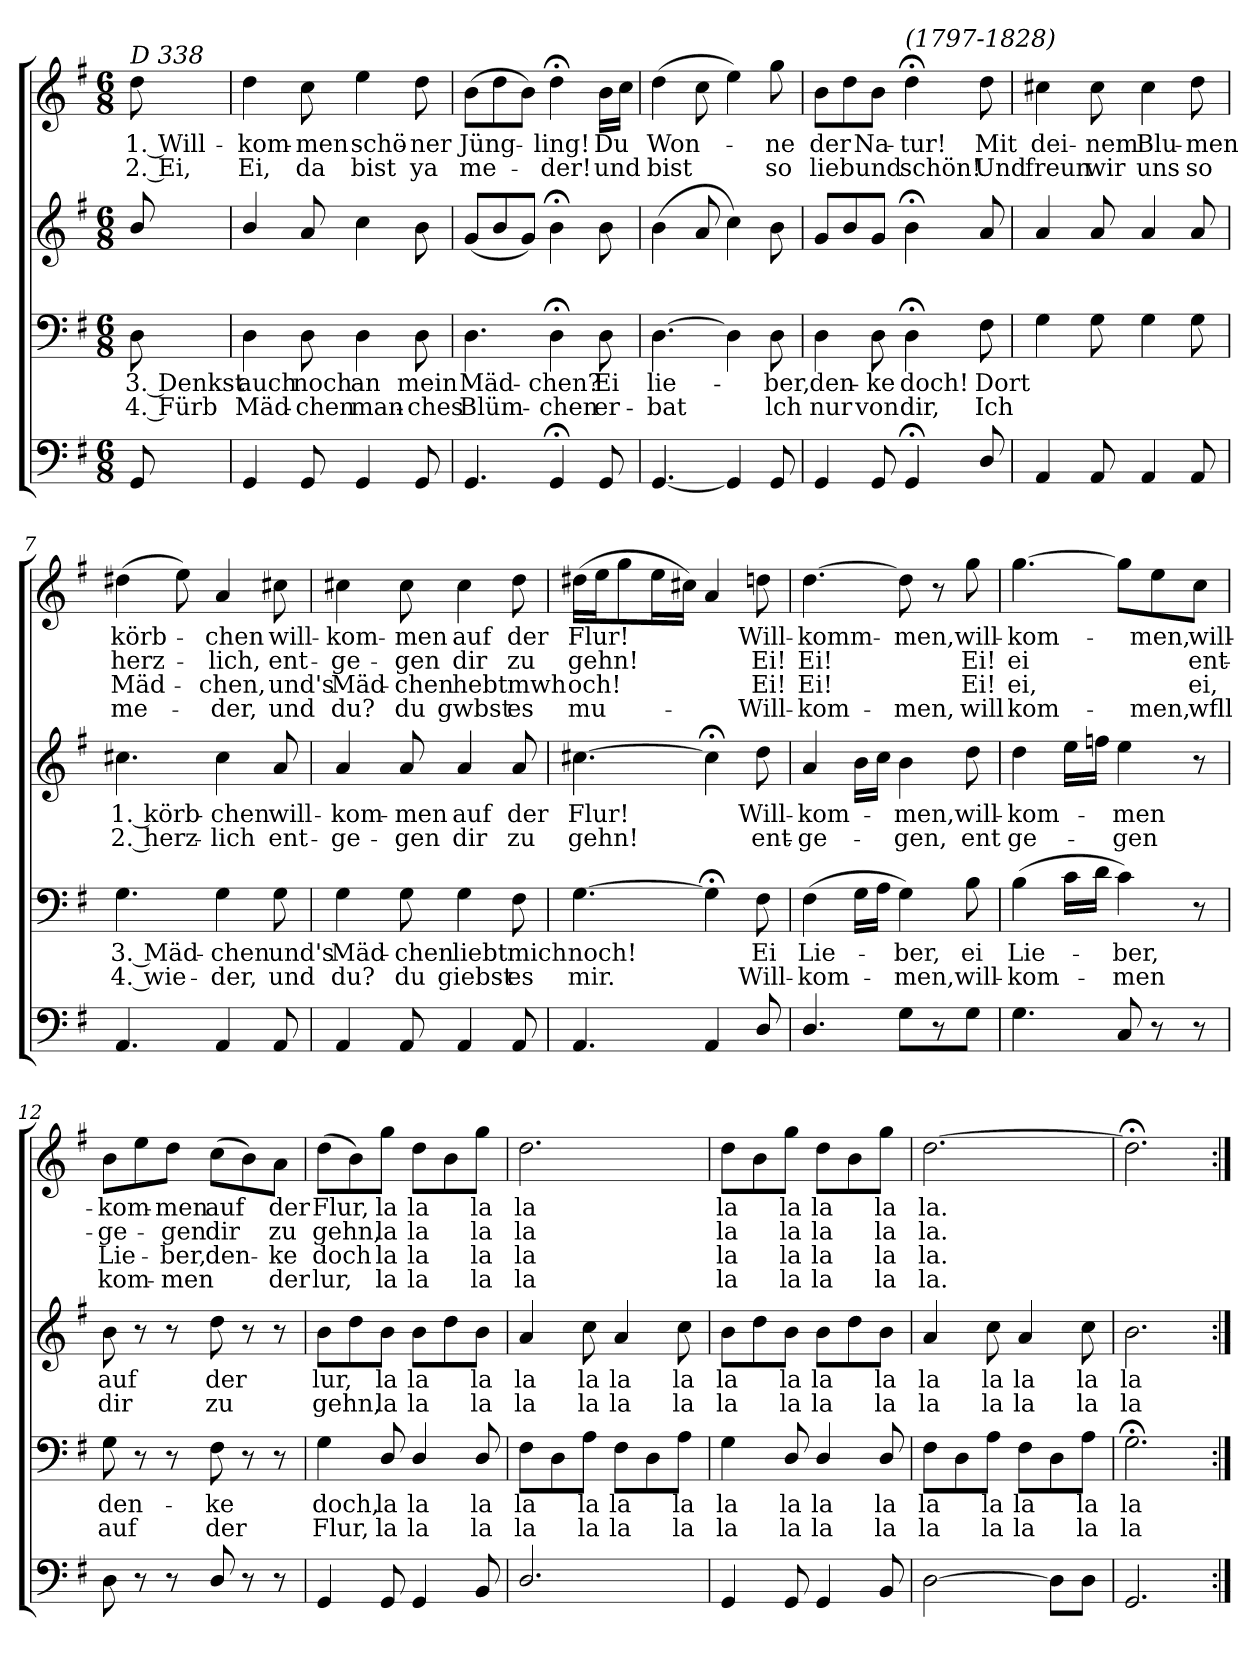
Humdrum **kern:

**kern	**kern	**text	**text	**kern	**text	**text	**kern	**text	**text	**text	**text
*part4	*part3	*part3	*part3	*part2	*part2	*part2	*part1	*part1	*part1	*part1	*part1
*staff4	*staff3	*staff3	*staff3	*staff2	*staff2	*staff2	*staff1	*staff1	*staff1	*staff1	*staff1
*clefF4	*clefF4	*	*	*clefG2	*	*	*clefG2	*	*	*	*
*	*	*	*	*ITrd7c12	*	*	*ITrd7c12	*	*	*	*
*k[f#]	*k[f#]	*	*	*k[f#]	*	*	*k[f#]	*	*	*	*
*G:	*G:	*	*	*G:	*	*	*G:	*	*	*	*
*M6/8	*M6/8	*	*	*M6/8	*	*	*M6/8	*	*	*	*
*MM120	*MM120	*	*	*MM120	*	*	*MM120	*	*	*	*
=1	=1	=1	=1	=1	=1	=1	=1	=1	=1	=1	=1
!	!	!	!	!	!	!	!LO:TX:a:i:t=D 338	!	!	!	!
!	!	!LO:LY:b	!LO:LY:b	!	!	!	!	!LO:LY:b	!LO:LY:b	!	!
8GG/	8D\	3. Denkst	4. Fürb	8B/	.	.	8d\	1. Will-	2. Ei,	.	.
=2	=2	=2	=2	=2	=2	=2	=2	=2	=2	=2	=2
!	!	!LO:LY:b	!LO:LY:b	!	!	!	!	!LO:LY:b	!LO:LY:b	!	!
4GG/	4D\	auch	Mäd-	4B/	.	.	4d\	-kom-	Ei,	.	.
!	!	!LO:LY:b	!LO:LY:b	!	!	!	!	!LO:LY:b	!LO:LY:b	!	!
8GG/	8D\	noch	-chen	8A/	.	.	8c\	-men	da	.	.
!	!	!LO:LY:b	!LO:LY:b	!	!	!	!	!LO:LY:b	!LO:LY:b	!	!
4GG/	4D\	an	man-	4c\	.	.	4e\	schö-	bist	.	.
!	!	!LO:LY:b	!LO:LY:b	!	!	!	!	!LO:LY:b	!LO:LY:b	!	!
8GG/	8D\	mein	-ches	8B\	.	.	8d\	-ner	ya	.	.
=3	=3	=3	=3	=3	=3	=3	=3	=3	=3	=3	=3
!	!	!LO:LY:b	!LO:LY:b	!	!	!	!	!LO:LY:b	!LO:LY:b	!	!
4.GG/	4.D\	Mäd-	Blüm-	(<8G/L	.	.	(>8B\L	Jüng-	me-	.	.
.	.	.	.	8B/	.	.	8d\	.	.	.	.
.	.	.	.	8G/J)	.	.	8B\J)	.	.	.	.
!	!	!LO:LY:b	!LO:LY:b	!	!	!	!	!LO:LY:b	!LO:LY:b	!	!
4GG;</	4D;<\	-chen?	-chen	4B;<\	.	.	4d;<\	-ling!	-der!	.	.
!	!	!LO:LY:b	!LO:LY:b	!	!	!	!	!LO:LY:b	!LO:LY:b	!	!
8GG/	8D\	Ei	er-	8B\	.	.	16B\LL	Du	und	.	.
.	.	.	.	.	.	.	16c\JJ	.	.	.	.
=4	=4	=4	=4	=4	=4	=4	=4	=4	=4	=4	=4
!	!	!LO:LY:b	!LO:LY:b	!	!	!	!	!LO:LY:b	!LO:LY:b	!	!
[4.GG/	[4.D\	lie-	-bat	(>4B\	.	.	(>4d\	Won-	bist	.	.
.	.	.	.	8A/	.	.	8c\	.	.	.	.
4GG/]	4D\]	.	.	4c\)	.	.	4e\)	.	.	.	.
!	!	!LO:LY:b	!LO:LY:b	!	!	!	!	!LO:LY:b	!LO:LY:b	!	!
8GG/	8D\	-ber,	lch	8B\	.	.	8g\	-ne	so	.	.
=5	=5	=5	=5	=5	=5	=5	=5	=5	=5	=5	=5
!	!	!LO:LY:b	!LO:LY:b	!	!	!	!	!LO:LY:b	!LO:LY:b	!	!
4GG/	4D\	den-	nur	8G/L	.	.	8B\L	der	lieb	.	.
.	.	.	.	8B/	.	.	8d\	.	.	.	.
!	!	!LO:LY:b	!LO:LY:b	!	!	!	!	!LO:LY:b	!LO:LY:b	!	!
8GG/	8D\	-ke	von	8G/J	.	.	8B\J	Na-	und	.	.
!	!	!	!	!	!	!	!LO:TX:a:i:t=(1797-1828)	!	!	!	!
!	!	!LO:LY:b	!LO:LY:b	!	!	!	!	!LO:LY:b	!LO:LY:b	!	!
4GG;</	4D;<\	doch!	dir,	4B;<\	.	.	4d;<\	-tur!	schön!	.	.
!	!	!LO:LY:b	!LO:LY:b	!	!	!	!	!LO:LY:b	!LO:LY:b	!	!
8D/	8F#\	Dort	Ich	8A/	.	.	8d\	Mit	Und	.	.
!!LO:LB:g=z
=6	=6	=6	=6	=6	=6	=6	=6	=6	=6	=6	=6
!	!	!	!	!	!	!	!	!LO:LY:b	!LO:LY:b	!	!
4AA/	4G\	.	.	4A/	.	.	4c#X\	dei-	freun	.	.
!	!	!	!	!	!	!	!	!LO:LY:b	!LO:LY:b	!	!
8AA/	8G\	.	.	8A/	.	.	8c#\	-nem	wir	.	.
!	!	!	!	!	!	!	!	!LO:LY:b	!LO:LY:b	!	!
4AA/	4G\	.	.	4A/	.	.	4c#\	Blu-	uns	.	.
!	!	!	!	!	!	!	!	!LO:LY:b	!LO:LY:b	!	!
8AA/	8G\	.	.	8A/	.	.	8d\	-men	so	.	.
=7	=7	=7	=7	=7	=7	=7	=7	=7	=7	=7	=7
!	!	!LO:LY:b	!LO:LY:b	!	!LO:LY:b	!LO:LY:b	!	!LO:LY:b	!LO:LY:b	!LO:LY:b	!LO:LY:b
4.AA/	4.G\	3. Mäd-	4. wie-	4.c#X\	1. körb-	2. herz-	(>4d#X\	körb-	herz-	Mäd-	me-
.	.	.	.	.	.	.	8e\)	.	.	.	.
!	!	!LO:LY:b	!LO:LY:b	!	!LO:LY:b	!LO:LY:b	!	!LO:LY:b	!LO:LY:b	!LO:LY:b	!LO:LY:b
4AA/	4G\	-chen	-der,	4c#\	-chen	-lich	4A/	-chen	-lich,	-chen,	-der,
!	!	!LO:LY:b	!LO:LY:b	!	!LO:LY:b	!LO:LY:b	!	!LO:LY:b	!LO:LY:b	!LO:LY:b	!LO:LY:b
8AA/	8G\	und's	und	8A/	will-	ent-	8c#X\	will-	ent-	und's	und
=8	=8	=8	=8	=8	=8	=8	=8	=8	=8	=8	=8
!	!	!LO:LY:b	!LO:LY:b	!	!LO:LY:b	!LO:LY:b	!	!LO:LY:b	!LO:LY:b	!LO:LY:b	!LO:LY:b
4AA/	4G\	Mäd-	du?	4A/	-kom-	-ge-	4c#X\	-kom-	-ge-	Mäd-	du?
!	!	!LO:LY:b	!LO:LY:b	!	!LO:LY:b	!LO:LY:b	!	!LO:LY:b	!LO:LY:b	!LO:LY:b	!LO:LY:b
8AA/	8G\	-chen	du	8A/	-men	-gen	8c#\	-men	-gen	-chen	du
!	!	!LO:LY:b	!LO:LY:b	!	!LO:LY:b	!LO:LY:b	!	!LO:LY:b	!LO:LY:b	!LO:LY:b	!LO:LY:b
4AA/	4G\	liebt	giebst	4A/	auf	dir	4c#\	auf	dir	hebt	gwbst
!	!	!LO:LY:b	!LO:LY:b	!	!LO:LY:b	!LO:LY:b	!	!LO:LY:b	!LO:LY:b	!LO:LY:b	!LO:LY:b
8AA/	8F#\	mich	es	8A/	der	zu	8d\	der	zu	mwh	es
=9	=9	=9	=9	=9	=9	=9	=9	=9	=9	=9	=9
!	!	!LO:LY:b	!LO:LY:b	!	!LO:LY:b	!LO:LY:b	!	!LO:LY:b	!LO:LY:b	!LO:LY:b	!LO:LY:b
4.AA/	[4.G\	noch!	mir.	[4.c#X\	Flur!	gehn!	(>16d#X\LL	Flur!	gehn!	och!	mu-
.	.	.	.	.	.	.	16e\J	.	.	.	.
.	.	.	.	.	.	.	8g\	.	.	.	.
.	.	.	.	.	.	.	16e\L	.	.	.	.
.	.	.	.	.	.	.	16c#X\JJ)	.	.	.	.
4AA/	4G;<\]	.	.	4c#;<\]	.	.	4A/	.	.	.	.
!	!	!LO:LY:b	!LO:LY:b	!	!LO:LY:b	!LO:LY:b	!	!LO:LY:b	!LO:LY:b	!LO:LY:b	!LO:LY:b
8D/	8F#\	Ei	Will-	8d\	Will-	ent-	8dn\	Will-	Ei!	Ei!	-Will-
!!LO:PB:g=z
=10	=10	=10	=10	=10	=10	=10	=10	=10	=10	=10	=10
!	!	!LO:LY:b	!LO:LY:b	!	!LO:LY:b	!LO:LY:b	!	!LO:LY:b	!LO:LY:b	!LO:LY:b	!LO:LY:b
4.D/	(>4F#\	Lie-	-kom-	4A/	-kom-	-ge-	[4.d\	-komm-	Ei!	Ei!	-kom-
.	16G\LL	.	.	16B\LL	.	.	.	.	.	.	.
.	16A\JJ	.	.	16c\JJ	.	.	.	.	.	.	.
!	!	!LO:LY:b	!LO:LY:b	!	!LO:LY:b	!LO:LY:b	!	!LO:LY:b	!	!	!LO:LY:b
8G\L	4G\)	-ber,	-men,	4B\	-men,	-gen,	8d\]	-men,	.	.	-men,
8r	.	.	.	.	.	.	8r	.	.	.	.
!	!	!LO:LY:b	!LO:LY:b	!	!LO:LY:b	!LO:LY:b	!	!LO:LY:b	!LO:LY:b	!LO:LY:b	!LO:LY:b
8G\J	8B\	ei	will-	8d\	will-	ent	8g\	will-	Ei!	Ei!	will
!!LO:PB:g=z
=11	=11	=11	=11	=11	=11	=11	=11	=11	=11	=11	=11
!	!	!LO:LY:b	!LO:LY:b	!	!LO:LY:b	!LO:LY:b	!	!LO:LY:b	!LO:LY:b	!LO:LY:b	!LO:LY:b
4.G\	(>4B\	Lie-	-kom-	4d\	-kom-	ge-	[4.g\	-kom-	ei	ei,	kom-
.	16c\LL	.	.	16e\LL	.	.	.	.	.	.	.
.	16d\JJ	.	.	16fn\JJ	.	.	.	.	.	.	.
!	!	!LO:LY:b	!LO:LY:b	!	!LO:LY:b	!LO:LY:b	!	!	!	!	!
8C/	4c\)	-ber,	-men	4e\	-men	-gen	8g\L]	.	.	.	.
!	!	!	!	!	!	!	!	!LO:LY:b	!	!	!LO:LY:b
8r	.	.	.	.	.	.	8e\	-men,	.	.	-men,
!	!	!	!	!	!	!	!	!LO:LY:b	!LO:LY:b	!LO:LY:b	!LO:LY:b
8r	8r	.	.	8r	.	.	8c\J	will-	ent-	ei,	wfll
=12	=12	=12	=12	=12	=12	=12	=12	=12	=12	=12	=12
!	!	!LO:LY:b	!LO:LY:b	!	!LO:LY:b	!LO:LY:b	!	!LO:LY:b	!LO:LY:b	!LO:LY:b	!LO:LY:b
8D\	8G\	den-	auf	8B\	auf	dir	8B\L	-kom-	-ge-	Lie-	kom-
8r	8r	.	.	8r	.	.	8e\	.	.	.	.
!	!	!	!	!	!	!	!	!LO:LY:b	!LO:LY:b	!LO:LY:b	!LO:LY:b
8r	8r	.	.	8r	.	.	8d\J	-men	-gen	-ber,	-men
!	!	!LO:LY:b	!LO:LY:b	!	!LO:LY:b	!LO:LY:b	!	!LO:LY:b	!LO:LY:b	!LO:LY:b	!
8D/	8F#\	-ke	der	8d\	der	zu	(>8c\L	auf	dir	den-	.
8r	8r	.	.	8r	.	.	8B\)	.	.	.	.
!	!	!	!	!	!	!	!	!LO:LY:b	!LO:LY:b	!LO:LY:b	!LO:LY:b
8r	8r	.	.	8r	.	.	8A\J	der	zu	-ke	der
=13	=13	=13	=13	=13	=13	=13	=13	=13	=13	=13	=13
!	!	!LO:LY:b	!LO:LY:b	!	!LO:LY:b	!LO:LY:b	!	!LO:LY:b	!LO:LY:b	!LO:LY:b	!LO:LY:b
4GG/	4G\	doch,	Flur,	8B\L	lur,	gehn,	(>8d\L	Flur,	gehn,	doch	lur,
.	.	.	.	8d\	.	.	8B\)	.	.	.	.
!	!	!LO:LY:b	!LO:LY:b	!	!LO:LY:b	!LO:LY:b	!	!LO:LY:b	!LO:LY:b	!LO:LY:b	!LO:LY:b
8GG/	8D/	la	la	8B\J	la	la	8g\J	la	la	la	la
!	!	!LO:LY:b	!LO:LY:b	!	!LO:LY:b	!LO:LY:b	!	!LO:LY:b	!LO:LY:b	!LO:LY:b	!LO:LY:b
4GG/	4D/	la	la	8B\L	la	la	8d\L	la	la	la	la
.	.	.	.	8d\	.	.	8B\	.	.	.	.
!	!	!LO:LY:b	!LO:LY:b	!	!LO:LY:b	!LO:LY:b	!	!LO:LY:b	!LO:LY:b	!LO:LY:b	!LO:LY:b
8BB/	8D/	la	la	8B\J	la	la	8g\J	la	la	la	la
=14	=14	=14	=14	=14	=14	=14	=14	=14	=14	=14	=14
!	!	!LO:LY:b	!LO:LY:b	!	!LO:LY:b	!LO:LY:b	!	!LO:LY:b	!LO:LY:b	!LO:LY:b	!LO:LY:b
2.D/	8F#\L	la	la	4A/	la	la	2.d\	la	la	la	la
.	8D\	.	.	.	.	.	.	.	.	.	.
!	!	!LO:LY:b	!LO:LY:b	!	!LO:LY:b	!LO:LY:b	!	!	!	!	!
.	8A\J	la	la	8c\	la	la	.	.	.	.	.
!	!	!LO:LY:b	!LO:LY:b	!	!LO:LY:b	!LO:LY:b	!	!	!	!	!
.	8F#\L	la	la	4A/	la	la	.	.	.	.	.
.	8D\	.	.	.	.	.	.	.	.	.	.
!	!	!LO:LY:b	!LO:LY:b	!	!LO:LY:b	!LO:LY:b	!	!	!	!	!
.	8A\J	la	la	8c\	la	la	.	.	.	.	.
=15	=15	=15	=15	=15	=15	=15	=15	=15	=15	=15	=15
!	!	!LO:LY:b	!LO:LY:b	!	!LO:LY:b	!LO:LY:b	!	!LO:LY:b	!LO:LY:b	!LO:LY:b	!LO:LY:b
4GG/	4G\	la	la	8B\L	la	la	8d\L	la	la	la	la
.	.	.	.	8d\	.	.	8B\	.	.	.	.
!	!	!LO:LY:b	!LO:LY:b	!	!LO:LY:b	!LO:LY:b	!	!LO:LY:b	!LO:LY:b	!LO:LY:b	!LO:LY:b
8GG/	8D/	la	la	8B\J	la	la	8g\J	la	la	la	la
!	!	!LO:LY:b	!LO:LY:b	!	!LO:LY:b	!LO:LY:b	!	!LO:LY:b	!LO:LY:b	!LO:LY:b	!LO:LY:b
4GG/	4D/	la	la	8B\L	la	la	8d\L	la	la	la	la
.	.	.	.	8d\	.	.	8B\	.	.	.	.
!	!	!LO:LY:b	!LO:LY:b	!	!LO:LY:b	!LO:LY:b	!	!LO:LY:b	!LO:LY:b	!LO:LY:b	!LO:LY:b
8BB/	8D/	la	la	8B\J	la	la	8g\J	la	la	la	la
!!LO:LB:g=z
=16	=16	=16	=16	=16	=16	=16	=16	=16	=16	=16	=16
!	!	!LO:LY:b	!LO:LY:b	!	!LO:LY:b	!LO:LY:b	!	!LO:LY:b	!LO:LY:b	!LO:LY:b	!LO:LY:b
[2D\	8F#\L	la	la	4A/	la	la	[2.d\	la.	la.	la.	la.
.	8D\	.	.	.	.	.	.	.	.	.	.
!	!	!LO:LY:b	!LO:LY:b	!	!LO:LY:b	!LO:LY:b	!	!	!	!	!
.	8A\J	la	la	8c\	la	la	.	.	.	.	.
!	!	!LO:LY:b	!LO:LY:b	!	!LO:LY:b	!LO:LY:b	!	!	!	!	!
.	8F#\L	la	la	4A/	la	la	.	.	.	.	.
8D\L]	8D\	.	.	.	.	.	.	.	.	.	.
!	!	!LO:LY:b	!LO:LY:b	!	!LO:LY:b	!LO:LY:b	!	!	!	!	!
8D\J	8A\J	la	la	8c\	la	la	.	.	.	.	.
=17	=17	=17	=17	=17	=17	=17	=17	=17	=17	=17	=17
!	!	!LO:LY:b	!LO:LY:b	!	!LO:LY:b	!LO:LY:b	!	!	!	!	!
2.GG/	2.G;<\	la	la	2.B\	la	la	2.d;<\]	.	.	.	.
=:|!	=:|!	=:|!	=:|!	=:|!	=:|!	=:|!	=:|!	=:|!	=:|!	=:|!	=:|!
*-	*-	*-	*-	*-	*-	*-	*-	*-	*-	*-	*-
